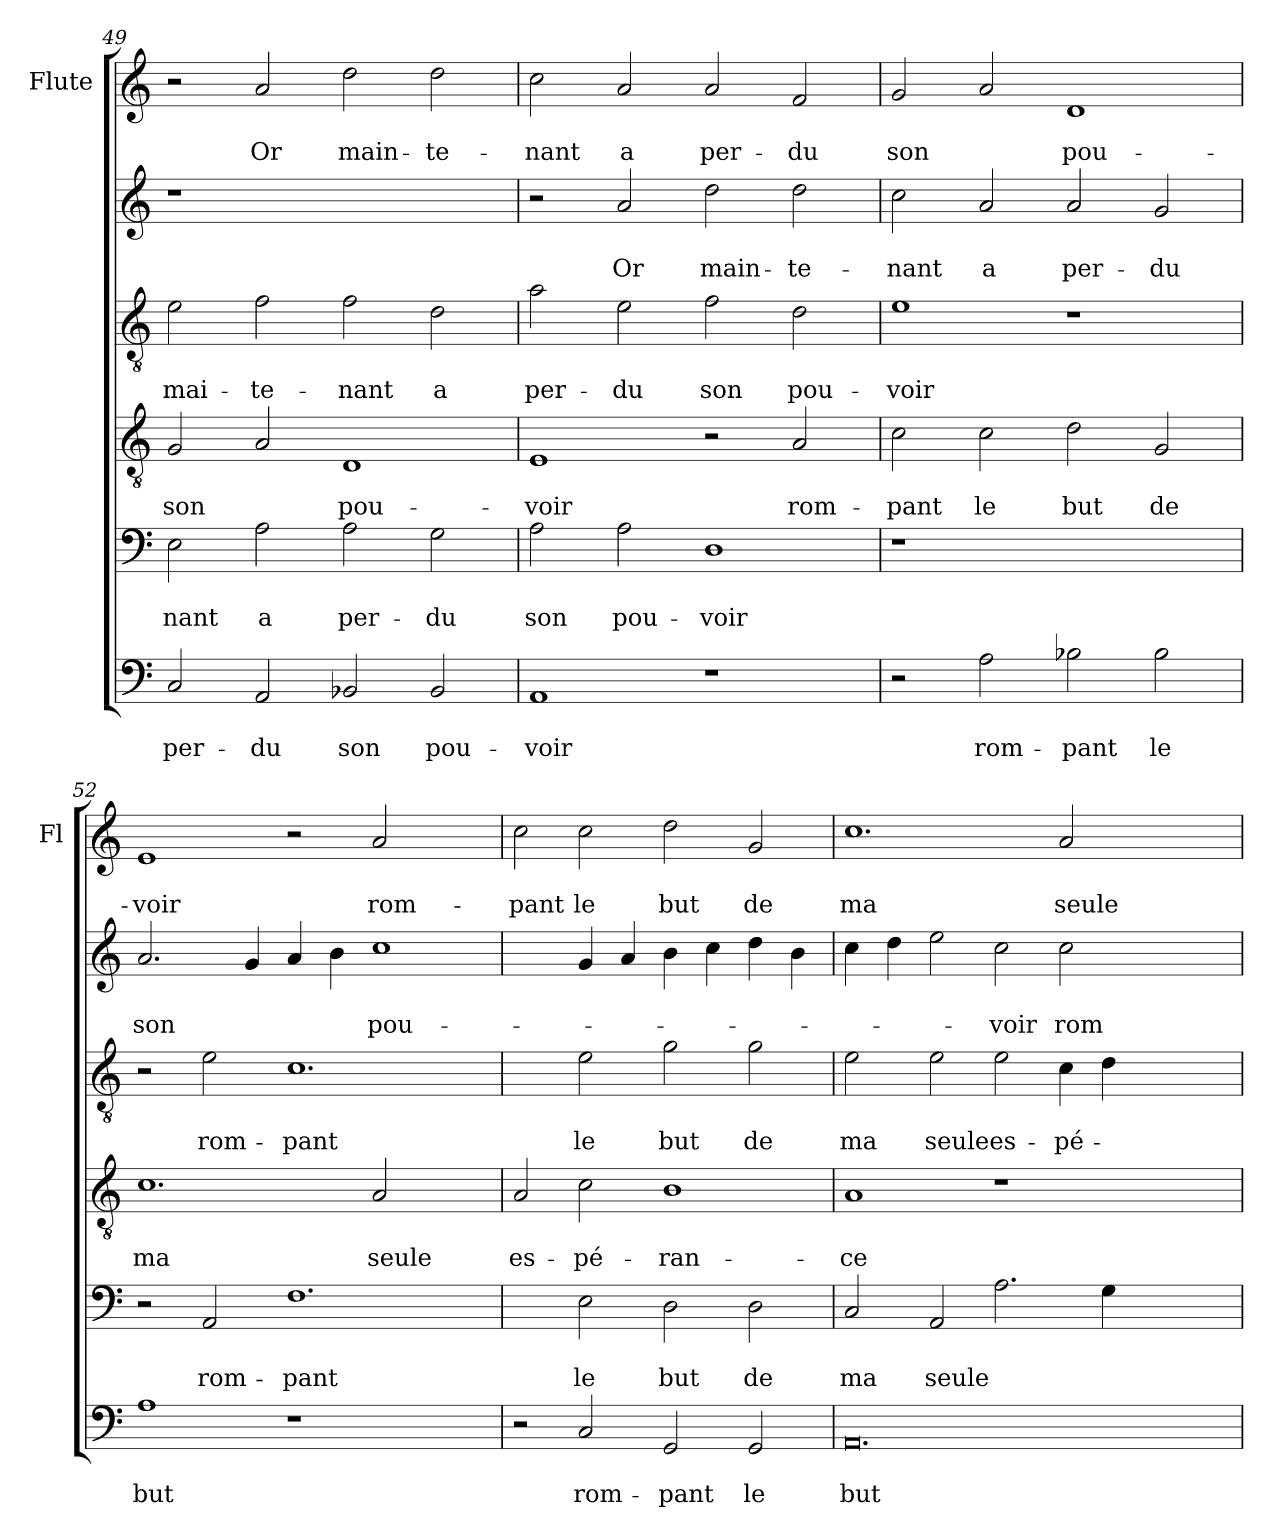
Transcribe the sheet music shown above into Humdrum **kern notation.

**kern	**text	**text	**kern	**text	**text	**kern	**text	**text	**kern	**text	**text	**kern	**text	**text	**kern	**text	**text
*part6	*part6	*part6	*part5	*part5	*part5	*part4	*part4	*part4	*part3	*part3	*part3	*part2	*part2	*part2	*part1	*part1	*part1
*staff6	*staff6	*staff6	*staff5	*staff5	*staff5	*staff4	*staff4	*staff4	*staff3	*staff3	*staff3	*staff2	*staff2	*staff2	*staff1	*staff1	*staff1
*	*	*	*	*	*	*	*	*	*	*	*	*	*	*	*I"Flute	*	*
*	*	*	*	*	*	*	*	*	*	*	*	*	*	*	*I'Fl	*	*
!!LO:PB:g=z
*clefF4	*	*	*clefF4	*	*	*clefGv2	*	*	*clefGv2	*	*	*clefG2	*	*	*clefG2	*	*
*k[]	*	*	*k[]	*	*	*k[]	*	*	*k[]	*	*	*k[]	*	*	*k[]	*	*
*C:	*	*	*C:	*	*	*C:	*	*	*C:	*	*	*C:	*	*	*C:	*	*
=49	=49	=49	=49	=49	=49	=49	=49	=49	=49	=49	=49	=49	=49	=49	=49	=49	=49
!	!	!LO:LY:b	!	!	!LO:LY:b	!	!	!LO:LY:b	!	!	!LO:LY:b	!	!	!	!	!	!
2C/	.	per-	2E\	.	-nant	2G/	.	son	2e\	.	mai-	1r	.	.	2r	.	.
!	!	!LO:LY:b	!	!	!LO:LY:b	!	!	!	!	!	!LO:LY:b	!	!	!	!	!	!LO:LY:b
2AA/	.	-du	2A\	.	a	2A/	.	.	2f\	.	-te-	.	.	.	2a/	.	Or
!	!	!LO:LY:b	!	!	!LO:LY:b	!	!	!LO:LY:b	!	!	!LO:LY:b	!	!	!	!	!	!LO:LY:b
2BB-X/	.	son	2A\	.	per-	1D	.	pou-	2f\	.	-nant	1ryy	.	.	2dd\	.	main-
!	!	!LO:LY:b	!	!	!LO:LY:b	!	!	!	!	!	!LO:LY:b	!	!	!	!	!	!LO:LY:b
2BB-/	.	pou-	2G\	.	-du	.	.	.	2d\	.	a	.	.	.	2dd\	.	-te-
=50	=50	=50	=50	=50	=50	=50	=50	=50	=50	=50	=50	=50	=50	=50	=50	=50	=50
!	!	!LO:LY:b	!	!	!LO:LY:b	!	!	!LO:LY:b	!	!	!LO:LY:b	!	!	!	!	!	!LO:LY:b
1AA	.	-voir	2A\	.	son	1E	.	-voir	2a\	.	per-	2r	.	.	2cc\	.	-nant
!	!	!	!	!	!LO:LY:b	!	!	!	!	!	!LO:LY:b	!	!	!LO:LY:b	!	!	!LO:LY:b
.	.	.	2A\	.	pou-	.	.	.	2e\	.	-du	2a/	.	Or	2a/	.	a
!	!	!	!	!	!LO:LY:b	!	!	!	!	!	!LO:LY:b	!	!	!LO:LY:b	!	!	!LO:LY:b
1r	.	.	1D	.	-voir	2r	.	.	2f\	.	son	2dd\	.	main-	2a/	.	per-
!	!	!	!	!	!	!	!	!LO:LY:b	!	!	!LO:LY:b	!	!	!LO:LY:b	!	!	!LO:LY:b
.	.	.	.	.	.	2A/	.	rom-	2d\	.	pou-	2dd\	.	-te-	2f/	.	-du
=51	=51	=51	=51	=51	=51	=51	=51	=51	=51	=51	=51	=51	=51	=51	=51	=51	=51
!	!	!	!	!	!	!	!	!LO:LY:b	!	!	!LO:LY:b	!	!	!LO:LY:b	!	!	!LO:LY:b
2r	.	.	1r	.	.	2c\	.	-pant	1e	.	-voir	2cc\	.	-nant	2g/	.	son
!	!	!LO:LY:b	!	!	!	!	!	!LO:LY:b	!	!	!	!	!	!LO:LY:b	!	!	!
2A\	.	rom-	.	.	.	2c\	.	le	.	.	.	2a/	.	a	2a/	.	.
!	!	!LO:LY:b	!	!	!	!	!	!LO:LY:b	!	!	!	!	!	!LO:LY:b	!	!	!LO:LY:b
2B-X\	.	-pant	1ryy	.	.	2d\	.	but	1r	.	.	2a/	.	per-	1d	.	pou-
!	!	!LO:LY:b	!	!	!	!	!	!LO:LY:b	!	!	!	!	!	!LO:LY:b	!	!	!
2B-\	.	le	.	.	.	2G/	.	de	.	.	.	2g/	.	-du	.	.	.
=52	=52	=52	=52	=52	=52	=52	=52	=52	=52	=52	=52	=52	=52	=52	=52	=52	=52
!	!	!LO:LY:b	!	!	!	!	!	!LO:LY:b	!	!	!	!	!	!LO:LY:b	!	!	!LO:LY:b
1A	.	but	2r	.	.	1.c	.	ma	2r	.	.	2.a/	.	son	1e	.	-voir
!	!	!	!	!	!LO:LY:b	!	!	!	!	!	!LO:LY:b	!	!	!	!	!	!
.	.	.	2AA/	.	rom-	.	.	.	2e\	.	rom-	.	.	.	.	.	.
.	.	.	.	.	.	.	.	.	.	.	.	4g/	.	.	.	.	.
!	!	!	!	!	!LO:LY:b	!	!	!	!	!	!LO:LY:b	!	!	!	!	!	!
1r	.	.	1.F	.	-pant	.	.	.	1.c	.	-pant	4a/	.	.	2r	.	.
.	.	.	.	.	.	.	.	.	.	.	.	4b\	.	.	.	.	.
!	!	!	!	!	!	!	!	!LO:LY:b	!	!	!	!	!	!LO:LY:b	!	!	!LO:LY:b
.	.	.	.	.	.	2A/	.	seule	.	.	.	1cc	.	pou-	2a/	.	rom-
2ryy	.	.	.	.	.	2ryy	.	.	.	.	.	.	.	.	2ryy	.	.
!!LO:LB:g=z
=53	=53	=53	=53	=53	=53	=53	=53	=53	=53	=53	=53	=53	=53	=53	=53	=53	=53
!	!	!	!	!	!	!	!	!LO:LY:b	!	!	!	!	!	!	!	!	!LO:LY:b
2r	.	.	2F\yy	.	.	2A/	.	es-	2c\yy	.	.	2cc\yy	.	.	2cc\	.	-pant
!	!	!LO:LY:b	!	!	!LO:LY:b	!	!	!LO:LY:b	!	!	!LO:LY:b	!	!	!	!	!	!LO:LY:b
2C/	.	rom-	2E\	.	le	2c\	.	-pé-	2e\	.	le	4g/	.	.	2cc\	.	le
.	.	.	.	.	.	.	.	.	.	.	.	4a/	.	.	.	.	.
!	!	!LO:LY:b	!	!	!LO:LY:b	!	!	!LO:LY:b	!	!	!LO:LY:b	!	!	!	!	!	!LO:LY:b
2GG/	.	-pant	2D\	.	but	1B	.	-ran-	2g\	.	but	4b\	.	.	2dd\	.	but
.	.	.	.	.	.	.	.	.	.	.	.	4cc\	.	.	.	.	.
!	!	!LO:LY:b	!	!	!LO:LY:b	!	!	!	!	!	!LO:LY:b	!	!	!	!	!	!LO:LY:b
2GG/	.	le	2D\	.	de	.	.	.	2g\	.	de	4dd\	.	.	2g/	.	de
.	.	.	.	.	.	.	.	.	.	.	.	4b\	.	.	.	.	.
=54	=54	=54	=54	=54	=54	=54	=54	=54	=54	=54	=54	=54	=54	=54	=54	=54	=54
!	!	!LO:LY:b	!	!	!LO:LY:b	!	!	!LO:LY:b	!	!	!LO:LY:b	!	!	!	!	!	!LO:LY:b
0.AA	.	but	2C/	.	ma	1A	.	-ce	2e\	.	ma	4cc\	.	.	1.cc	.	ma
.	.	.	.	.	.	.	.	.	.	.	.	4dd\	.	.	.	.	.
!	!	!	!	!	!LO:LY:b	!	!	!	!	!	!LO:LY:b	!	!	!	!	!	!
.	.	.	2AA/	.	seule	.	.	.	2e\	.	seule	2ee\	.	.	.	.	.
!	!	!	!	!	!	!	!	!	!	!	!LO:LY:b	!	!	!LO:LY:b	!	!	!
.	.	.	2.A\	.	.	1r	.	.	2e\	.	es-	2cc\	.	-voir	.	.	.
!	!	!	!	!	!	!	!	!	!	!	!LO:LY:b	!	!	!LO:LY:b	!	!	!LO:LY:b
.	.	.	.	.	.	.	.	.	4c\	.	-pé-	2cc\	.	rom-	2a/	.	seule
.	.	.	4G\	.	.	.	.	.	4d\	.	.	.	.	.	.	.	.
.	.	.	1ryy	.	.	1ryy	.	.	1ryy	.	.	1ryy	.	.	1ryy	.	.
=	=	=	=	=	=	=	=	=	=	=	=	=	=	=	=	=	=
*-	*-	*-	*-	*-	*-	*-	*-	*-	*-	*-	*-	*-	*-	*-	*-	*-	*-
